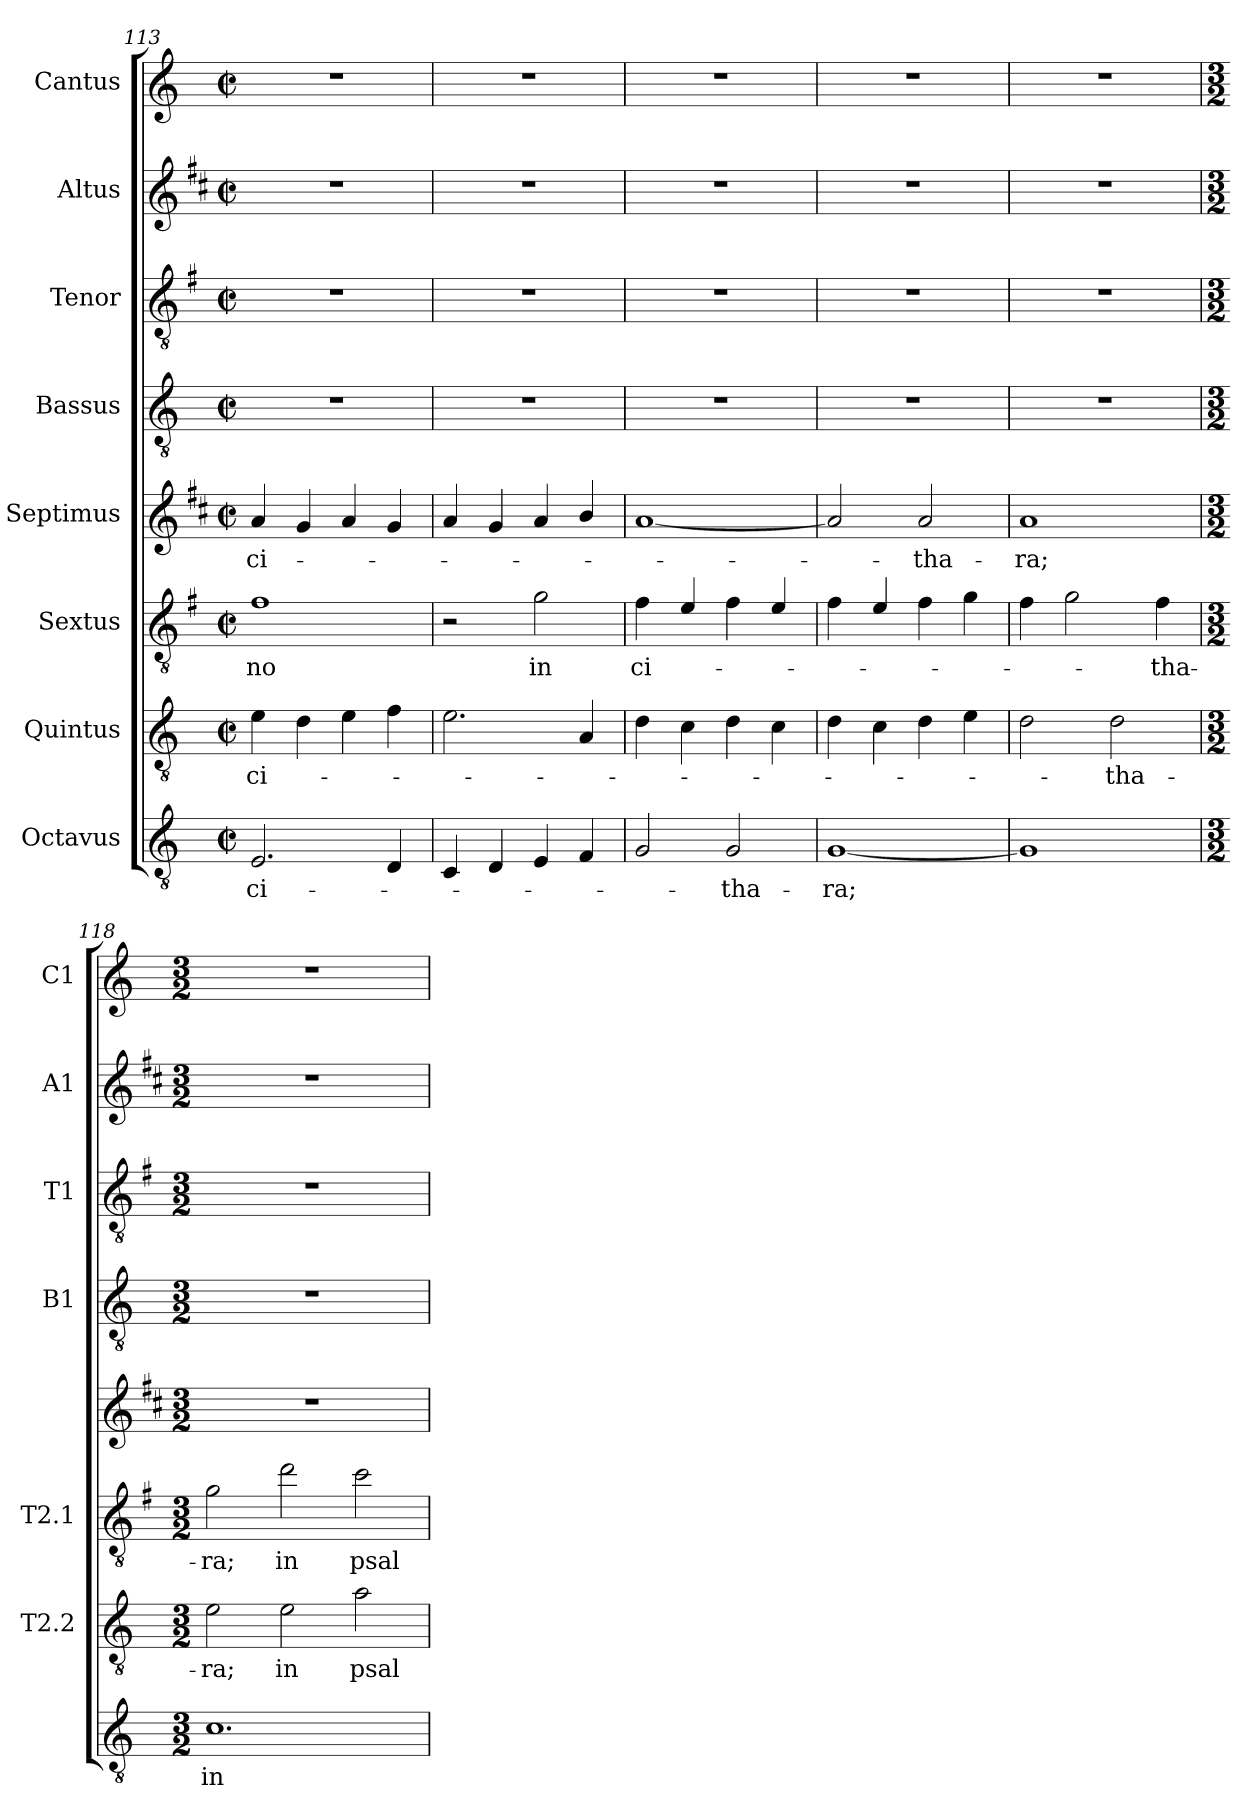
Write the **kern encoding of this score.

**kern	**text	**kern	**text	**kern	**text	**kern	**text	**kern	**kern	**kern	**kern
*part8	*part8	*part7	*part7	*part6	*part6	*part5	*part5	*part4	*part3	*part2	*part1
*staff8	*staff8	*staff7	*staff7	*staff6	*staff6	*staff5	*staff5	*staff4	*staff3	*staff2	*staff1
*I"Octavus	*	*I"Quintus	*	*I"Sextus	*	*I"Septimus	*	*I"Bassus	*I"Tenor	*I"Altus	*I"Cantus
*	*	*I'T2.2	*	*I'T2.1	*	*	*	*I'B1	*I'T1	*I'A1	*I'C1
*clefGv2	*	*clefGv2	*	*clefGv2	*	*clefG2	*	*clefGv2	*clefGv2	*clefG2	*clefG2
*	*	*	*	*ITrd4c7	*	*ITrd1c2	*	*	*ITrd4c7	*ITrd1c2	*
*k[]	*	*k[]	*	*k[]	*	*k[]	*	*k[]	*k[]	*k[]	*k[]
*C:	*	*C:	*	*C:	*	*C:	*	*C:	*C:	*C:	*C:
*M2/2	*	*M2/2	*	*M2/2	*	*M2/2	*	*M2/2	*M2/2	*M2/2	*M2/2
*met(c|)	*	*met(c|)	*	*met(c|)	*	*met(c|)	*	*met(c|)	*met(c|)	*met(c|)	*met(c|)
=113	=113	=113	=113	=113	=113	=113	=113	=113	=113	=113	=113
!	!LO:LY:b	!	!LO:LY:b	!	!LO:LY:b	!	!LO:LY:b	!	!	!	!
2.E/	ci-	4e\	ci-	1B	-no	4g/	ci-	1r	1r	1r	1r
.	.	4d\	.	.	.	4f/	.	.	.	.	.
.	.	4e\	.	.	.	4g/	.	.	.	.	.
4D/	.	4f\	.	.	.	4f/	.	.	.	.	.
!!LO:PB:g=z
=114	=114	=114	=114	=114	=114	=114	=114	=114	=114	=114	=114
4C/	.	2.e\	.	2r	.	4g/	.	1r	1r	1r	1r
4D/	.	.	.	.	.	4f/	.	.	.	.	.
!	!	!	!	!	!LO:LY:b	!	!	!	!	!	!
4E/	.	.	.	2c\	in	4g/	.	.	.	.	.
4F/	.	4A/	.	.	.	4a/	.	.	.	.	.
=115	=115	=115	=115	=115	=115	=115	=115	=115	=115	=115	=115
!	!	!	!	!	!LO:LY:b	!	!	!	!	!	!
2G/	.	4d\	.	4B\	ci-	[1g	.	1r	1r	1r	1r
.	.	4c\	.	4A/	.	.	.	.	.	.	.
!	!LO:LY:b	!	!	!	!	!	!	!	!	!	!
2G/	-tha-	4d\	.	4B\	.	.	.	.	.	.	.
.	.	4c\	.	4A/	.	.	.	.	.	.	.
=116	=116	=116	=116	=116	=116	=116	=116	=116	=116	=116	=116
!	!LO:LY:b	!	!	!	!	!	!	!	!	!	!
[1G	-ra;	4d\	.	4B\	.	2g/]	.	1r	1r	1r	1r
.	.	4c\	.	4A/	.	.	.	.	.	.	.
!	!	!	!	!	!	!	!LO:LY:b	!	!	!	!
.	.	4d\	.	4B\	.	2g/	-tha-	.	.	.	.
.	.	4e\	.	4c\	.	.	.	.	.	.	.
=117	=117	=117	=117	=117	=117	=117	=117	=117	=117	=117	=117
!	!	!	!	!	!	!	!LO:LY:b	!	!	!	!
1G]	.	2d\	.	4B\	.	1g	-ra;	1r	1r	1r	1r
.	.	.	.	2c\	.	.	.	.	.	.	.
!	!	!	!LO:LY:b	!	!	!	!	!	!	!	!
.	.	2d\	-tha-	.	.	.	.	.	.	.	.
!	!	!	!	!	!LO:LY:b	!	!	!	!	!	!
.	.	.	.	4B\	-tha-	.	.	.	.	.	.
=118	=118	=118	=118	=118	=118	=118	=118	=118	=118	=118	=118
*M3/2	*	*M3/2	*	*M3/2	*	*M3/2	*	*M3/2	*M3/2	*M3/2	*M3/2
!	!LO:LY:b	!	!LO:LY:b	!	!LO:LY:b	!	!	!	!	!	!
1.c	in	2e\	-ra;	2c\	-ra;	1.r	.	1.r	1.r	1.r	1.r
!	!	!	!LO:LY:b	!	!LO:LY:b	!	!	!	!	!	!
.	.	2e\	in	2g\	in	.	.	.	.	.	.
!	!	!	!LO:LY:b	!	!LO:LY:b	!	!	!	!	!	!
.	.	2a\	psal-	2f\	psal-	.	.	.	.	.	.
=	=	=	=	=	=	=	=	=	=	=	=
*-	*-	*-	*-	*-	*-	*-	*-	*-	*-	*-	*-
